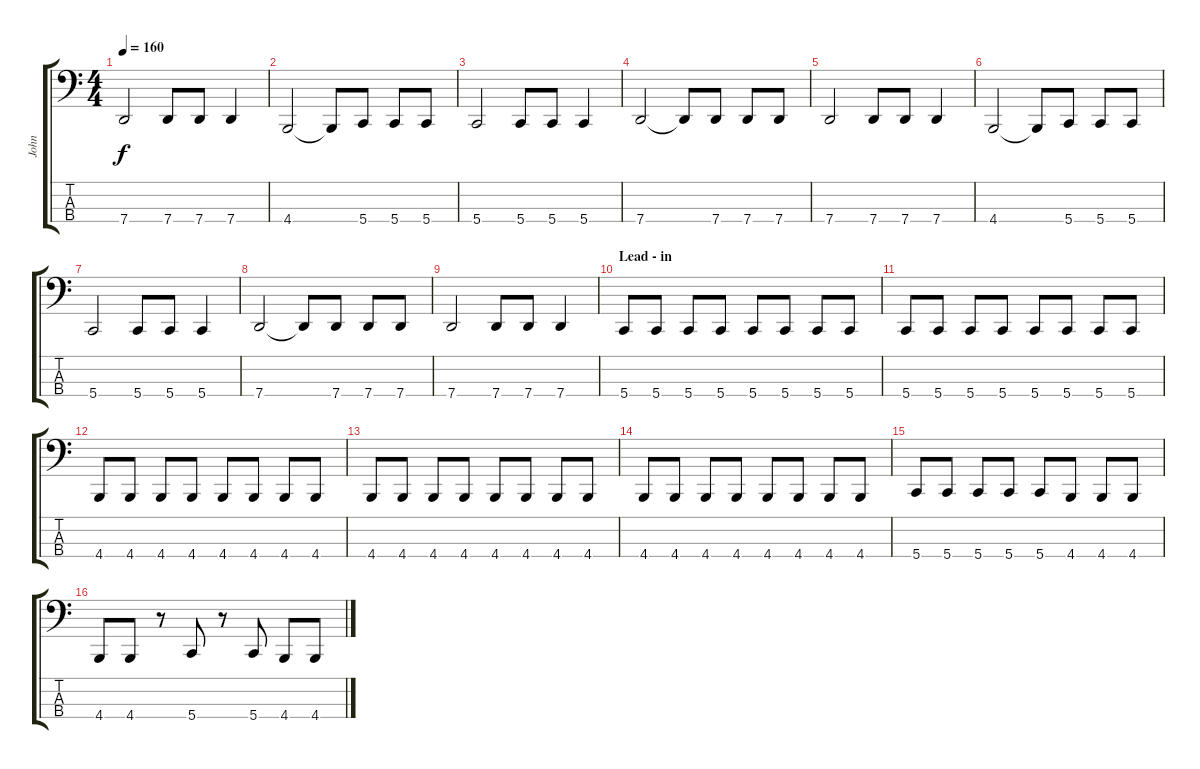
\track ("John" "John") {instrument electricbassfinger}
\staff {score tabs}
\tuning (C2 G1 D1 G0) {hide}
\ts (4 4)
\tempo 160
\clef f4
\ks c
7.4.2{dy f} 7.4.8 7.4.8 7.4.4 |
4.4.2 4.4{t}.8 5.4.8 5.4.8 5.4.8 |
5.4.2 5.4.8 5.4.8 5.4.4 |
7.4.2 7.4{t}.8 7.4.8 7.4.8 7.4.8 |
7.4.2 7.4.8 7.4.8 7.4.4 |
4.4.2 4.4{t}.8 5.4.8 5.4.8 5.4.8 |
5.4.2 5.4.8 5.4.8 5.4.4 |
7.4.2 7.4{t}.8 7.4.8 7.4.8 7.4.8 |
7.4.2 7.4.8 7.4.8 7.4.4 |
\section ("" "Lead - in")
5.4.8 5.4.8 5.4.8 5.4.8 5.4.8 5.4.8 5.4.8 5.4.8 |
5.4.8 5.4.8 5.4.8 5.4.8 5.4.8 5.4.8 5.4.8 5.4.8 |
4.4.8 4.4.8 4.4.8 4.4.8 4.4.8 4.4.8 4.4.8 4.4.8 |
4.4.8 4.4.8 4.4.8 4.4.8 4.4.8 4.4.8 4.4.8 4.4.8 |
4.4.8 4.4.8 4.4.8 4.4.8 4.4.8 4.4.8 4.4.8 4.4.8 |
5.4.8 5.4.8 5.4.8 5.4.8 5.4.8 4.4.8 4.4.8 4.4.8 |
4.4.8 4.4.8 r.8 5.4.8 r.8 5.4.8 4.4.8 4.4.8
